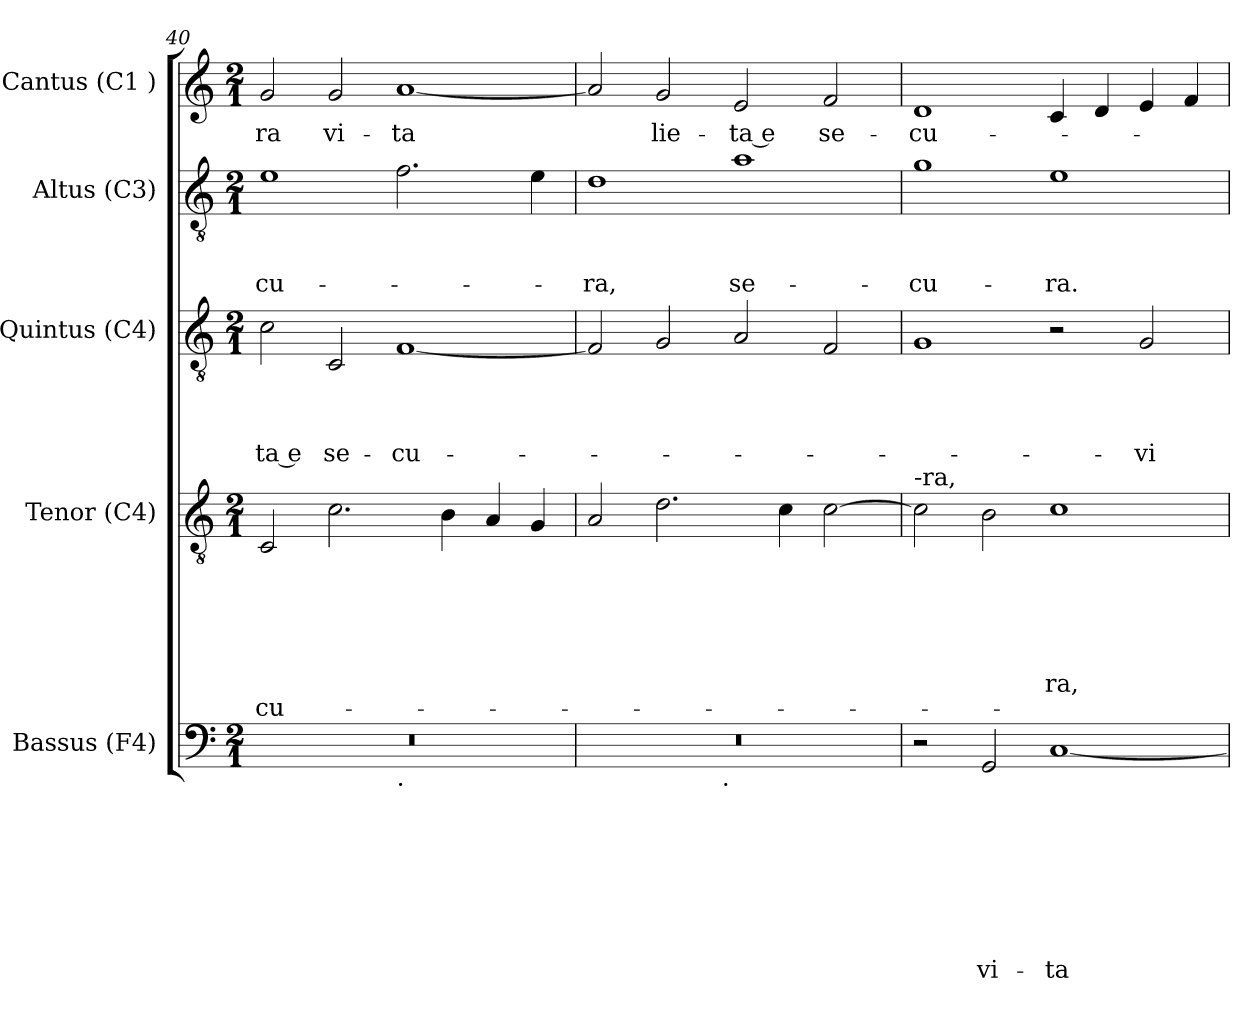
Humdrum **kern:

**kern	**text	**text	**text	**text	**text	**text	**text	**text	**kern	**text	**text	**text	**text	**text	**text	**text	**kern	**text	**text	**text	**text	**kern	**text	**text	**text	**kern	**text
*part5	*part5	*part5	*part5	*part5	*part5	*part5	*part5	*part5	*part4	*part4	*part4	*part4	*part4	*part4	*part4	*part4	*part3	*part3	*part3	*part3	*part3	*part2	*part2	*part2	*part2	*part1	*part1
*staff5	*staff5	*staff5	*staff5	*staff5	*staff5	*staff5	*staff5	*staff5	*staff4	*staff4	*staff4	*staff4	*staff4	*staff4	*staff4	*staff4	*staff3	*staff3	*staff3	*staff3	*staff3	*staff2	*staff2	*staff2	*staff2	*staff1	*staff1
*I"Bassus (F4)	*	*	*	*	*	*	*	*	*I"Tenor (C4)	*	*	*	*	*	*	*	*I"Quintus (C4)	*	*	*	*	*I"Altus (C3)	*	*	*	*I"Cantus (C1 )	*
*I'B.	*	*	*	*	*	*	*	*	*I'T.	*	*	*	*	*	*	*	*I'Q.	*	*	*	*	*I'A.	*	*	*	*I'C.	*
*clefF4	*	*	*	*	*	*	*	*	*clefGv2	*	*	*	*	*	*	*	*clefGv2	*	*	*	*	*clefGv2	*	*	*	*clefG2	*
*k[]	*	*	*	*	*	*	*	*	*k[]	*	*	*	*	*	*	*	*k[]	*	*	*	*	*k[]	*	*	*	*k[]	*
*C:	*	*	*	*	*	*	*	*	*C:	*	*	*	*	*	*	*	*C:	*	*	*	*	*C:	*	*	*	*C:	*
*M2/1	*	*	*	*	*	*	*	*	*M2/1	*	*	*	*	*	*	*	*M2/1	*	*	*	*	*M2/1	*	*	*	*M2/1	*
=40	=40	=40	=40	=40	=40	=40	=40	=40	=40	=40	=40	=40	=40	=40	=40	=40	=40	=40	=40	=40	=40	=40	=40	=40	=40	=40	=40
!	!	!	!	!	!	!	!	!	!	!	!	!	!	!	!	!LO:LY:b	!	!	!	!	!LO:LY:b:rj	!	!	!	!LO:LY:b	!	!LO:LY:b
*^	*	*	*	*	*	*	*	*	*	*	*	*	*	*	*	*	*	*	*	*	*	*	*	*	*	*	*
0r	1ryy	.	.	.	.	.	.	.	.	2C/	.	.	.	.	.	.	-cu-	2c\	.	.	.	-ta e	1e	.	.	-cu-	2g/	-ra
!	!	!	!	!	!	!	!	!	!	!	!	!	!	!	!	!	!	!	!	!	!	!LO:LY:b	!	!	!	!	!	!LO:LY:b
.	.	.	.	.	.	.	.	.	.	2.c\	.	.	.	.	.	.	.	2C/	.	.	.	se-	.	.	.	.	2g/	vi-
!	!LO:TX:b:t=.	!	!	!	!	!	!	!	!	!	!	!	!	!	!	!	!	!	!	!	!	!	!	!	!	!	!	!
!	!	!	!	!	!	!	!	!	!	!	!	!	!	!	!	!	!	!	!	!	!	!LO:LY:b	!	!	!	!	!	!LO:LY:b
.	1ryy	.	.	.	.	.	.	.	.	.	.	.	.	.	.	.	.	[<1F	.	.	.	-cu-	2.f\	.	.	.	[<1a	-ta
.	.	.	.	.	.	.	.	.	.	4B\	.	.	.	.	.	.	.	.	.	.	.	.	.	.	.	.	.	.
.	.	.	.	.	.	.	.	.	.	4A/	.	.	.	.	.	.	.	.	.	.	.	.	.	.	.	.	.	.
.	.	.	.	.	.	.	.	.	.	4G/	.	.	.	.	.	.	.	.	.	.	.	.	4e\	.	.	.	.	.
=41	=41	=41	=41	=41	=41	=41	=41	=41	=41	=41	=41	=41	=41	=41	=41	=41	=41	=41	=41	=41	=41	=41	=41	=41	=41	=41	=41	=41
!	!	!	!	!	!	!	!	!	!	!	!	!	!	!	!	!	!	!	!	!	!	!	!	!	!	!LO:LY:b	!	!
0r	2ryy	.	.	.	.	.	.	.	.	2A/	.	.	.	.	.	.	.	2F/]	.	.	.	.	1d	.	.	-ra,	2a/]	.
!	!	!	!	!	!	!	!	!	!	!	!	!	!	!	!	!	!	!	!	!	!	!	!	!	!	!	!	!LO:LY:b
.	4...ryy	.	.	.	.	.	.	.	.	2.d\	.	.	.	.	.	.	.	2G/	.	.	.	.	.	.	.	.	2g/	lie-
!	!LO:TX:b:t=.	!	!	!	!	!	!	!	!	!	!	!	!	!	!	!	!	!	!	!	!	!	!	!	!	!	!	!
.	1ryy	.	.	.	.	.	.	.	.	.	.	.	.	.	.	.	.	.	.	.	.	.	.	.	.	.	.	.
!	!	!	!	!	!	!	!	!	!	!	!	!	!	!	!	!	!	!	!	!	!	!	!	!	!	!LO:LY:b	!	!LO:LY:b:rj
.	.	.	.	.	.	.	.	.	.	.	.	.	.	.	.	.	.	2A/	.	.	.	.	1a	.	.	se-	2e/	-ta e
.	.	.	.	.	.	.	.	.	.	4c\	.	.	.	.	.	.	.	.	.	.	.	.	.	.	.	.	.	.
!	!	!	!	!	!	!	!	!	!	!	!	!	!	!	!	!	!	!	!	!	!	!	!	!	!	!	!	!LO:LY:b
.	.	.	.	.	.	.	.	.	.	[<2c\	.	.	.	.	.	.	.	2F/	.	.	.	.	.	.	.	.	2f/	se-
.	32ryy	.	.	.	.	.	.	.	.	.	.	.	.	.	.	.	.	.	.	.	.	.	.	.	.	.	.	.
!!LO:LB:g=z
=42	=42	=42	=42	=42	=42	=42	=42	=42	=42	=42	=42	=42	=42	=42	=42	=42	=42	=42	=42	=42	=42	=42	=42	=42	=42	=42	=42	=42
!	!	!	!	!	!	!	!	!	!	!LO:TX:a:t=-ra,	!	!	!	!	!	!	!	!	!	!	!	!	!	!	!	!	!	!
!	!	!	!	!	!	!	!	!	!	!	!	!	!	!	!	!	!	!	!	!	!	!	!	!	!	!LO:LY:b	!	!LO:LY:b
*v	*v	*	*	*	*	*	*	*	*	*	*	*	*	*	*	*	*	*	*	*	*	*	*	*	*	*	*	*
2r	.	.	.	.	.	.	.	.	2c\]	.	.	.	.	.	.	.	1G	.	.	.	.	1g	.	.	-cu-	1d	-cu-
!	!	!	!	!	!	!	!	!LO:LY:b	!	!	!	!	!	!	!	!	!	!	!	!	!	!	!	!	!	!	!
2GG/	.	.	.	.	.	.	.	vi-	2B\	.	.	.	.	.	.	.	.	.	.	.	.	.	.	.	.	.	.
!	!	!	!	!	!	!	!	!LO:LY:b	!	!	!	!	!	!	!LO:LY:b	!	!	!	!	!	!	!	!	!	!LO:LY:b	!	!
[<1C	.	.	.	.	.	.	.	-ta	1c	.	.	.	.	.	ra,	.	2r	.	.	.	.	1e	.	.	-ra.	4c/	.
.	.	.	.	.	.	.	.	.	.	.	.	.	.	.	.	.	.	.	.	.	.	.	.	.	.	4d/	.
!	!	!	!	!	!	!	!	!	!	!	!	!	!	!	!	!	!	!	!	!	!LO:LY:b	!	!	!	!	!	!
.	.	.	.	.	.	.	.	.	.	.	.	.	.	.	.	.	2G/	.	.	.	-vi-	.	.	.	.	4e/	.
.	.	.	.	.	.	.	.	.	.	.	.	.	.	.	.	.	.	.	.	.	.	.	.	.	.	4f/	.
=	=	=	=	=	=	=	=	=	=	=	=	=	=	=	=	=	=	=	=	=	=	=	=	=	=	=	=
*-	*-	*-	*-	*-	*-	*-	*-	*-	*-	*-	*-	*-	*-	*-	*-	*-	*-	*-	*-	*-	*-	*-	*-	*-	*-	*-	*-
